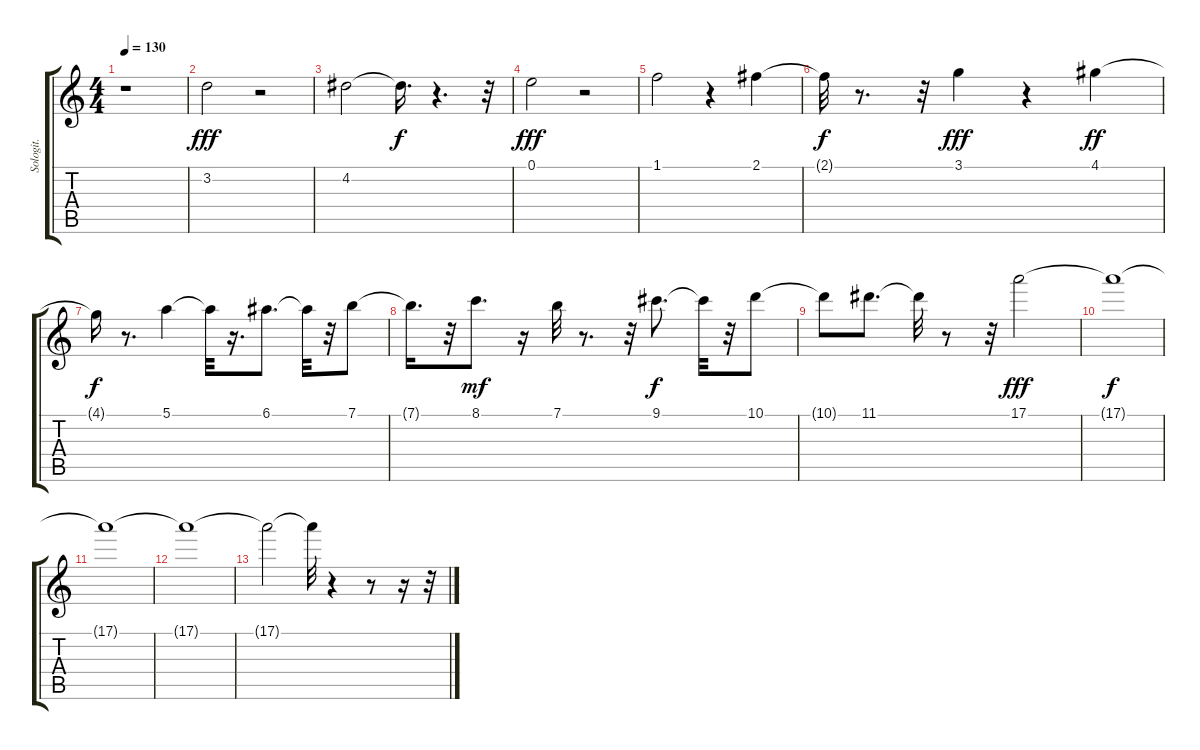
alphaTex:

\track ("Sologit." "Sologit.") {instrument distortionguitar}
\staff {score tabs}
\tuning (E4 B3 G3 D3 A2 E2) {hide}
\ts (4 4)
\tempo 130
\clef g2
\ks c
r.1{dy f} |
3.2.2{dy fff} r.2 |
4.2.2 4.2{t}.16{d dy f} r.4{d} r.32 |
0.1.2{dy fff} r.2 |
1.1.2 r.4 2.1.4 |
2.1{t}.32{dy f} r.8{d} r.32 3.1.4{dy fff} r.4 4.1.4{dy ff} |
4.1{t}.16{dy f} r.8{d} 5.1.4 5.1{t}.32 r.16{d} 6.1.8{d} 6.1{t}.32 r.32 7.1.8 |
7.1{t}.16{d} r.32 8.1.8{d dy mf} r.16 7.1.32 r.8{d} r.32 9.1.8{d dy f} 9.1{t}.32 r.32 10.1.8 |
10.1{t}.8 11.1.8{d} 11.1{t}.32 r.8 r.32 17.1.2{dy fff} |
17.1{t}.1{dy f} |
17.1{t}.1 |
17.1{t}.1 |
17.1{t}.2 17.1{t}.32 r.4 r.8 r.16 r.32
